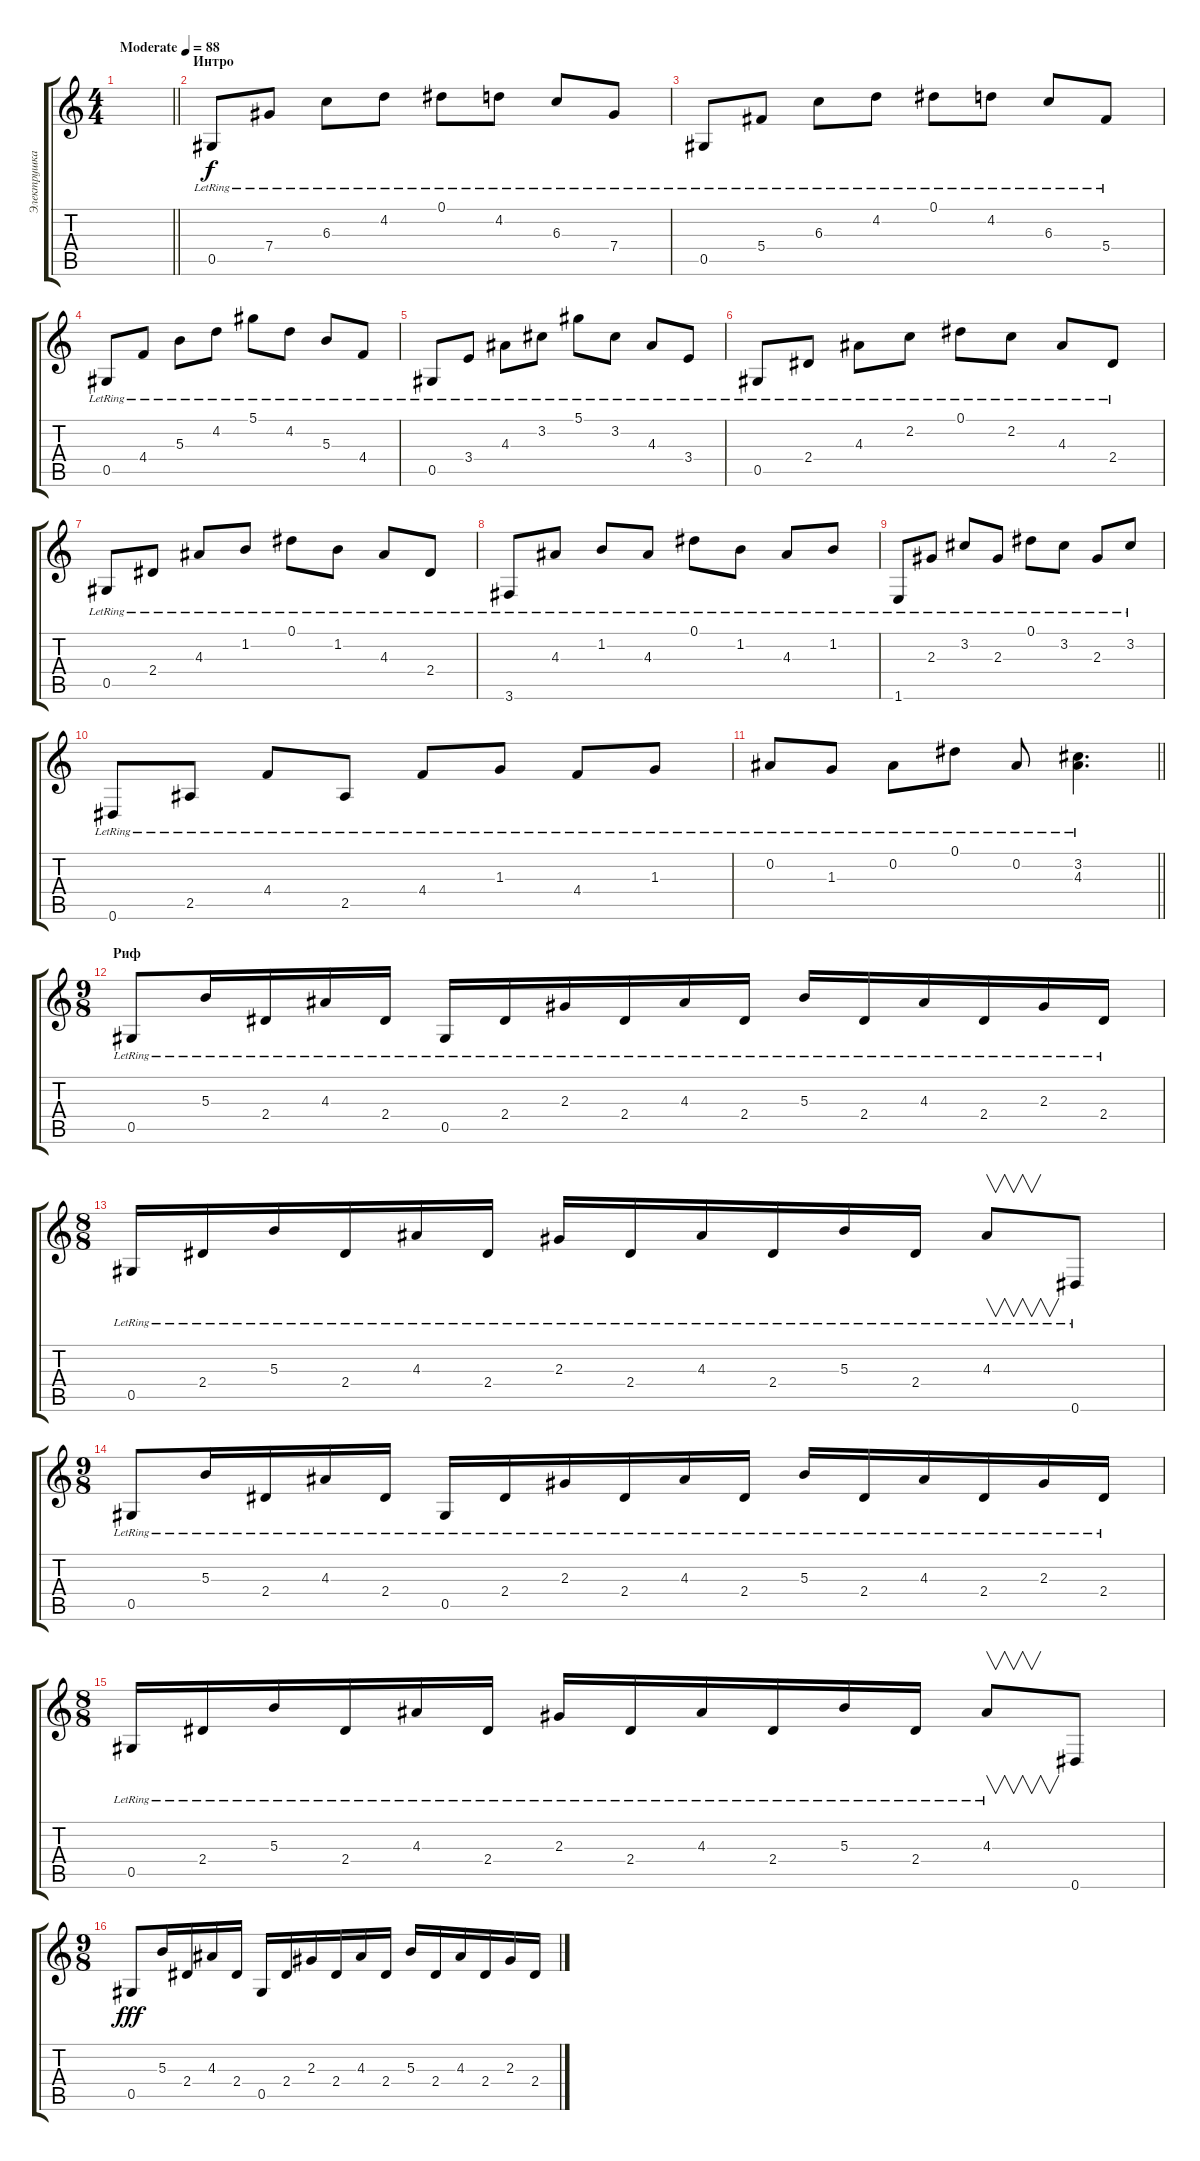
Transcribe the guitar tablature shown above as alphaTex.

\track ("Электрушка" "Электрушка") {instrument electricguitarclean}
\staff {score tabs}
\tuning (Eb4 Bb3 Gb3 Db3 Ab2 Eb2) {hide}
\ts (4 4)
\tempo (88 "Moderate")
\clef g2
\barLineRight lightlight
\ks c
|
\section ("" "Интро")
0.5{lr}.8 7.4{lr}.8 6.3{lr}.8 4.2{lr}.8 0.1{lr}.8 4.2{lr}.8 6.3{lr}.8 7.4{lr}.8 |
0.5{lr}.8 5.4{lr}.8 6.3{lr}.8 4.2{lr}.8 0.1{lr}.8 4.2{lr}.8 6.3{lr}.8 5.4{lr}.8 |
0.5{lr}.8 4.4{lr}.8 5.3{lr}.8 4.2{lr}.8 5.1{lr}.8 4.2{lr}.8 5.3{lr}.8 4.4{lr}.8 |
0.5{lr}.8 3.4{lr}.8 4.3{lr}.8 3.2{lr}.8 5.1{lr}.8 3.2{lr}.8 4.3{lr}.8 3.4{lr}.8 |
0.5{lr}.8 2.4{lr}.8 4.3{lr}.8 2.2{lr}.8 0.1{lr}.8 2.2{lr}.8 4.3{lr}.8 2.4{lr}.8 |
0.5{lr}.8 2.4{lr}.8 4.3{lr}.8 1.2{lr}.8 0.1{lr}.8 1.2{lr}.8 4.3{lr}.8 2.4{lr}.8 |
3.6{lr}.8 4.3{lr}.8 1.2{lr}.8 4.3{lr}.8 0.1{lr}.8 1.2{lr}.8 4.3{lr}.8 1.2{lr}.8 |
1.6{lr}.8 2.3{lr}.8 3.2{lr}.8 2.3{lr}.8 0.1{lr}.8 3.2{lr}.8 2.3{lr}.8 3.2{lr}.8 |
0.6{lr}.8 2.5{lr}.8 4.4{lr}.8 2.5{lr}.8 4.4{lr}.8 1.3{lr}.8 4.4{lr}.8 1.3{lr}.8 |
\barLineRight lightlight
0.2{lr}.8 1.3{lr}.8 0.2{lr}.8 0.1{lr}.8 0.2{lr}.8 (3.2{lr} 4.3{lr}).4{d} |
\ts (9 8)
\section ("" "Риф")
0.5{lr}.8 5.3{lr}.16 2.4{lr}.16 4.3{lr}.16 2.4{lr}.16 0.5{lr}.16 2.4{lr}.16 2.3{lr}.16 2.4{lr}.16 4.3{lr}.16 2.4{lr}.16 5.3{lr}.16 2.4{lr}.16 4.3{lr}.16 2.4{lr}.16 2.3{lr}.16 2.4{lr}.16 |
\ts (8 8)
0.5{lr}.16 2.4{lr}.16 5.3{lr}.16 2.4{lr}.16 4.3{lr}.16 2.4{lr}.16 2.3{lr}.16 2.4{lr}.16 4.3{lr}.16 2.4{lr}.16 5.3{lr}.16 2.4{lr}.16 4.3{lr}.8{v} 0.6{lr}.8 |
\ts (9 8)
0.5{lr}.8 5.3{lr}.16 2.4{lr}.16 4.3{lr}.16 2.4{lr}.16 0.5{lr}.16 2.4{lr}.16 2.3{lr}.16 2.4{lr}.16 4.3{lr}.16 2.4{lr}.16 5.3{lr}.16 2.4{lr}.16 4.3{lr}.16 2.4{lr}.16 2.3{lr}.16 2.4{lr}.16 |
\ts (8 8)
0.5{lr}.16 2.4{lr}.16 5.3{lr}.16 2.4{lr}.16 4.3{lr}.16 2.4{lr}.16 2.3{lr}.16 2.4{lr}.16 4.3{lr}.16 2.4{lr}.16 5.3{lr}.16 2.4{lr}.16 4.3{lr}.8{v} 0.6.8{volume 13 balance 8 instrument distortionguitar} |
\ts (9 8)
0.5.8{dy fff} 5.3.16 2.4.16 4.3.16 2.4.16 0.5.16 2.4.16 2.3.16 2.4.16 4.3.16 2.4.16 5.3.16 2.4.16 4.3.16 2.4.16 2.3.16 2.4.16
